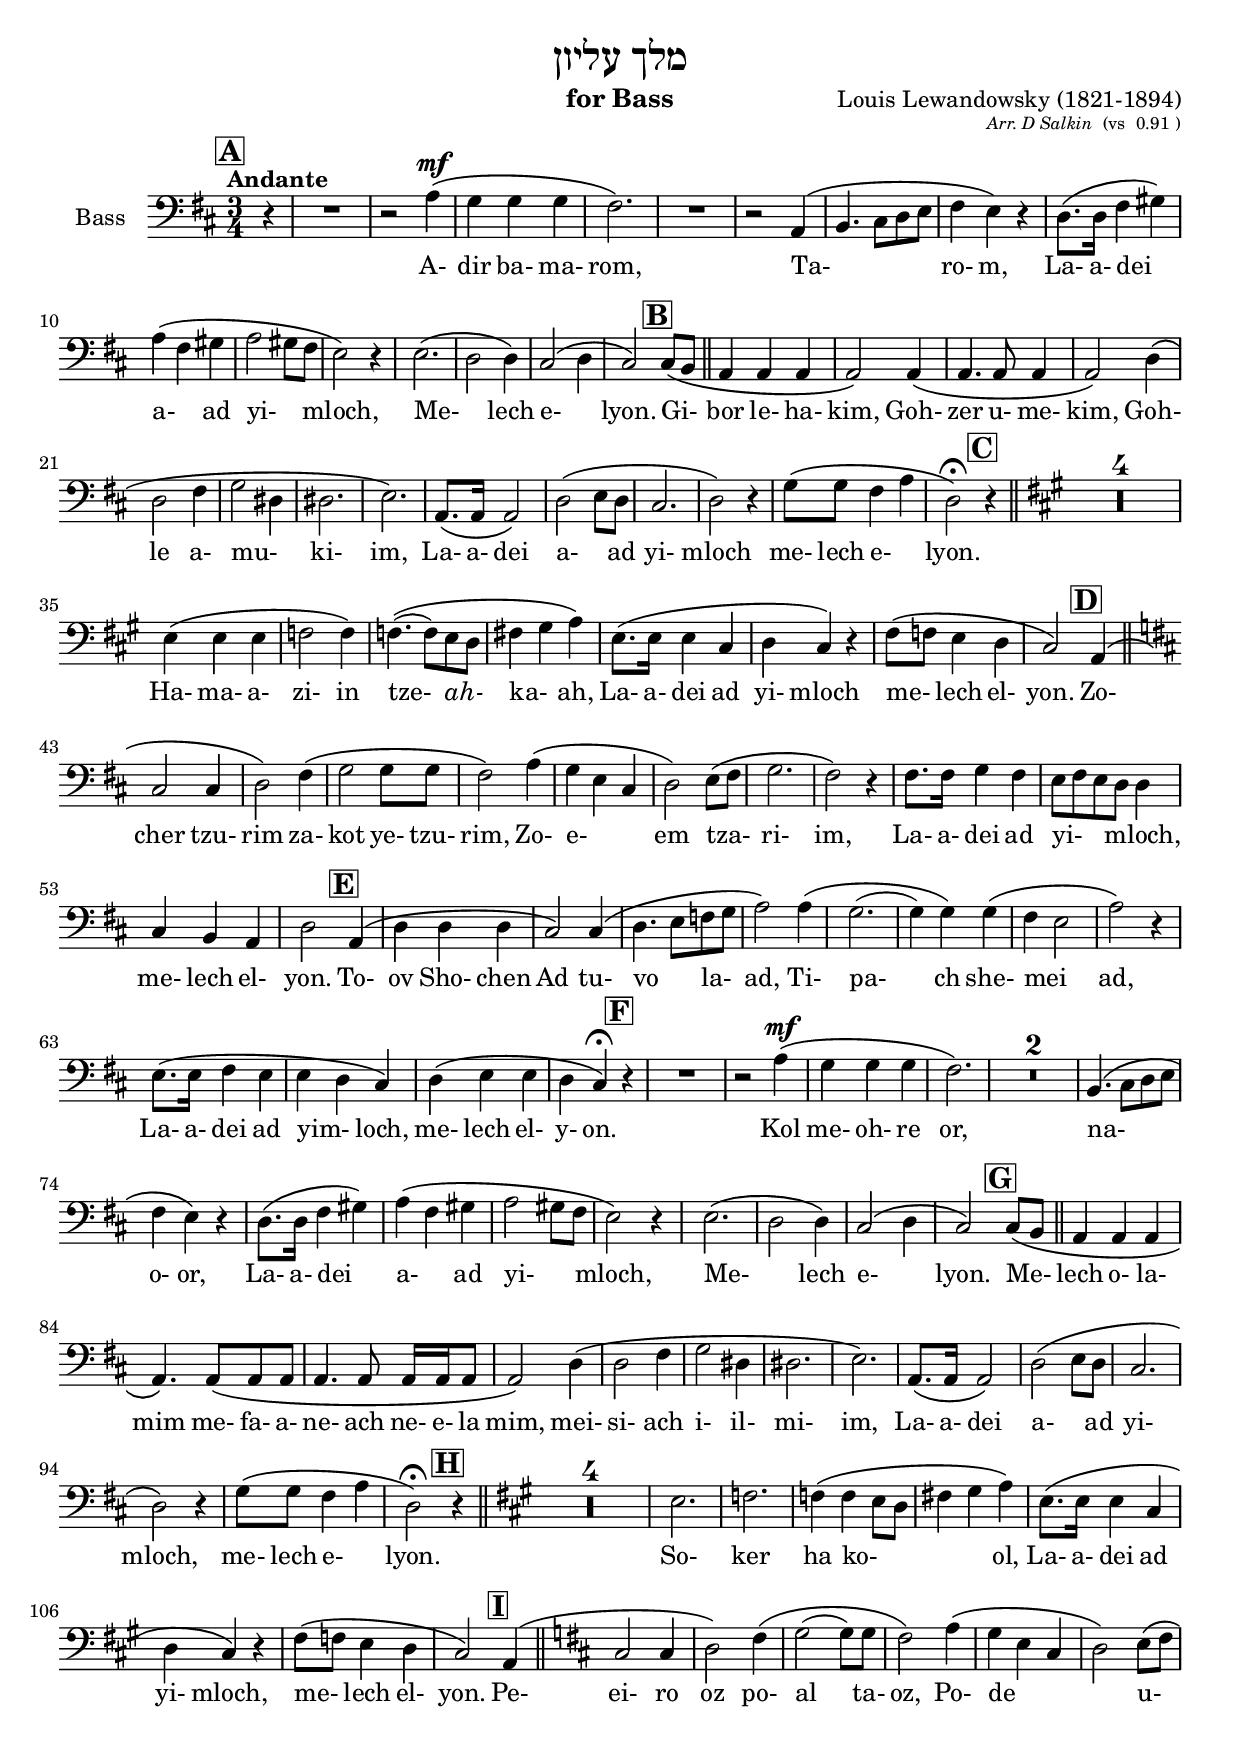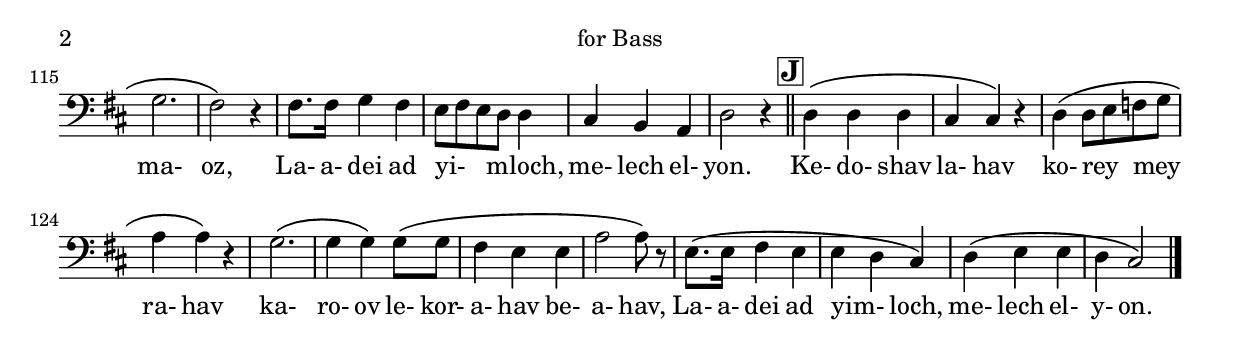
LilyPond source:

\include "melech-elyon-global.ly"
%{ 
	Bass - Melech Elyon
%}
bassnotesA = { 
	%El dar bamarom
	\partial 4 
	\mark \default r4 |
	R2.*1 | r2 a4\mf \so | g g g | fis2.\sc | R2. | 
	% Tarom
	r2 a,4 \so | b4. cis8 d e | fis4 e \sc r4 | 
	%La'ade ad yimloch
	d8.\so d16 fis4 gis \sc | a \so fis gis | a2 gis8 fis | e2 \sc r4 | e2.\so | d2 d4 \sc | cis2 \so d4 | cis2 \sc
}
bassnotesB = {
	%Gibor lehakim
	\mark \default cis,8 \so b8 |
	\bar "||" a4 a a | a2 \sc a4 \so |  a4. a8 a4 | a2 \sc d4 \so | d2 fis4 | g2 dis4 | dis2. | e2.\sc |
	%La'adei ad yimloch
	a,8.\so a16 a2 \sc | d2 \so e8 d | cis2. | d2 \sc r4 | g8 \so g fis4 a | d,2 \sc \fermata 
}
bassnotesC = {
	%Hamdaber
	\mark \default r4 |
	\bar "||" \key a \major R2.*4 | e,4 \so e e | f!2 f4 \sc | f!4.( \so f8) e d | fis!4 gis a \sc | 
	%La'adei ad yimloch
	e8. \so e16  e4 cis | d cis \sc r4 | fis8 \so f e4 d | cis2 \sc
}
bassnotesD = {
	%Zocher Tzurim
	\mark \default a,4 \so |
	\bar "||" \key d \major cis2 cis4 | d2 \sc fis4 \so | g2 g8 g8 | fis2 \sc a4 \so | g e cis | d2 \sc e8 \so fis8 | g2. | fis2 \sc r4 |
	%La'adei ad yimloch
	fis8. fis16 g4 fis4 | e8 fis e d d4 | cis b a | d2
}
bassnotesE = {
	%Tov shochen ad
	\mark \default a,4 \so | d4 d d | cis2 \sc cis4 \so | d4. e8 f g | a2 \sc a4 \so | g2.( | g4) g \sc g \so | fis e2 | a2 \sc r4 |
	%La'adei ad yimloch
	e8. \so e16 fis4 e | e d cis \sc | d \so e e | d cis \sc \fermata
}
bassnotesF = {
	%Kesalma
	\mark \default r4 |
	R2.*1 | r2 a4\mf \so | g g g | fis2.\sc | \set Score.skipBars = ##t R2.*2 | 
	% Naor
	 b,4. \so cis8 d e | fis4 e \sc r4 | 
	%La'ade ad yimloch
	d8.\so d16 fis4 gis \sc | a \so fis gis | a2 gis8 fis | e2 \sc r4 | e2.\so | d2 d4 \sc | cis2 \so d4 | cis2 \sc
}
bassnotesG = {
	%Gibor lehakim
	\mark \default cis,8 \so b8 |
	\bar "||" a4 a a | a4. \sc a8 \so a a |  a4. a8 a16 a a8 | a2\sc d4 \so | d2 fis4 | g2 dis4 | dis2. | e2.\sc |
	%La'adei ad yimloch
	a,8.\so a16 a2 \sc | d2 \so e8 d | cis2. | d2 \sc r4 | g8 \so g fis4 a | d,2 \sc \fermata 
}
bassnotesH = {
	%Hamdaber
	\mark \default r4 |
	\bar "||" \key a \major \set Score.skipBars = ##t R2.*4 | e,2. | f!2. | f!4 \so f4 e8 d | fis!4 gis a \sc | 
	%La'adei ad yimloch
	e8. \so e16  e4 cis4 | d cis \sc r4 | fis8 \so f e4 d | cis2 \sc
}
bassnotesI = {
	%Zocher Tzurim
	\mark \default a,4 \so |
	\bar "||" \key d \major cis2 cis4 | d2 \sc fis4 \so | g2( g8) g8 | fis2 \sc a4 \so | g e cis | d2 \sc e8 \so fis8 | g2. | fis2 \sc r4 |
	%La'adei ad yimloch
	fis8. fis16 g4 fis4 | e8 fis e d d4 | cis b a | d2 r4
}
bassnotesJ = {
	%Zocher Tzurim
	\mark \default \bar "||"
	d,4 \so d d | cis4 cis \sc r4 | d \so d8 e f g | a4 a \sc r4 | g2. \so | g4 g \sc g8 \so g | fis4 e e | a2 a8 \sc r8 |
	%La'adei ad yimloch
	e8. \so e16 fis4 e | e d cis \sc | d \so e e | d cis2 \sc \bar "|."
}
bassnotes = { 
		\clef bass 
		\relative c' \bassnotesA 
		\relative c' \bassnotesB 
		\relative c' \bassnotesC 
		\relative c' \bassnotesD 
		\relative c' \bassnotesE 
		\relative c' \bassnotesF 
		\relative c' \bassnotesG 
		\relative c' \bassnotesH 
		\relative c' \bassnotesI 
		\relative c' \bassnotesJ
}

basswordsA = \lyricmode { 
	A- | dir ba- ma- | rom, | Ta- | _ _ _ _ | ro- m, | 
	La- a- dei _ | a- _ ad | yi- _ _ | mloch, | Me- | _ lech | e- _ | lyon.
}
basswordsB = \lyricmode {             
	Gi- _ | bor le- ha- | kim, Goh- | zer u- me- | kim, Goh- | le a- | mu- _ | ki- | im, | 
	La- a- dei | a- _ ad | yi- | mloch | me- lech e- _ | lyon.			
}
basswordsC = \lyricmode { 
	Ha- ma- a- | zi- in | tze- \markup { \italic ah- }  _ | ka- _ ah, |
	La- a- dei ad | yi- mloch | me- _ lech el- | yon.			
}
basswordsD = \lyricmode {
	Zo- | cher tzu- | rim za- | kot ye- tzu- | rim, Zo- | e- _ _ | em tza- _ | ri- | im, |
	La- a- dei ad | yi- _ _ _ mloch, | me- lech el- | yon.
}
basswordsE = \lyricmode {
	To- | ov Sho- chen | Ad tu- | vo _ la- _ | ad, Ti- | pa- | ch she- | mei _ | ad, |
	La- a- dei ad | yim- _ loch, | me- lech el- | y- on.
}
basswordsF = \lyricmode {
	Kol | me- oh- re | or, | na- _ _ _ | o- or, | 
	La- a- dei _ | a- _ ad | yi- _ _ | mloch, | Me- | _ lech | e- _ | lyon.
}
basswordsG = \lyricmode {
	Me- _ | lech o- la- | mim me- fa- a- | ne- ach ne- e- la | mim, mei- | si- ach | i- il- | mi- | im, |
	La- a- dei | a- _ ad | yi- | mloch, | me- lech e- _ | lyon.	
}
basswordsH = \lyricmode {
	So- | ker | ha ko- _ _ | _ _ ol, |
	La- a- dei ad | yi- mloch, | me- _ lech el- | yon.
}
basswordsI = \lyricmode {
	Pe- | ei- ro | oz po- | al ta- | oz, Po- | de _ _ | _ u- _ | ma- | oz, |
	La- a- dei ad | yi- _ _ _ mloch, | me- lech el- | yon.
}
basswordsJ = \lyricmode {
	Ke- do- shav | la- hav | ko- rey _ mey _ | ra- hav | ka- | ro- ov le- kor- | a- hav be- | a- hav, |
	La- a- dei ad | yim-  _ loch, | me- lech el- | y- on.
}
basswords = \lyricmode { \basswordsA \basswordsB \basswordsC \basswordsD \basswordsE \basswordsF \basswordsG \basswordsH \basswordsI \basswordsJ } 


\header {
  title = "מלך עליון"
  composer = "Louis Lewandowsky (1821-1894)"
  opus = \markup { \fontsize #-2.5 { \italic { "Arr. D Salkin" } " (vs " \versionNumber")" } }
  instrument = "for Bass"
}

%{
	Main
%}
\score {
	\new ChoirStaff
	<<
		\new Staff \with { instrumentName = #"Bass" }
		<<
			\new Voice = "bass"
			<<
				\global
				\bassnotes
			>>
			\lyricsto "bass" \new Lyrics \basswords
		>>
	>>
}
